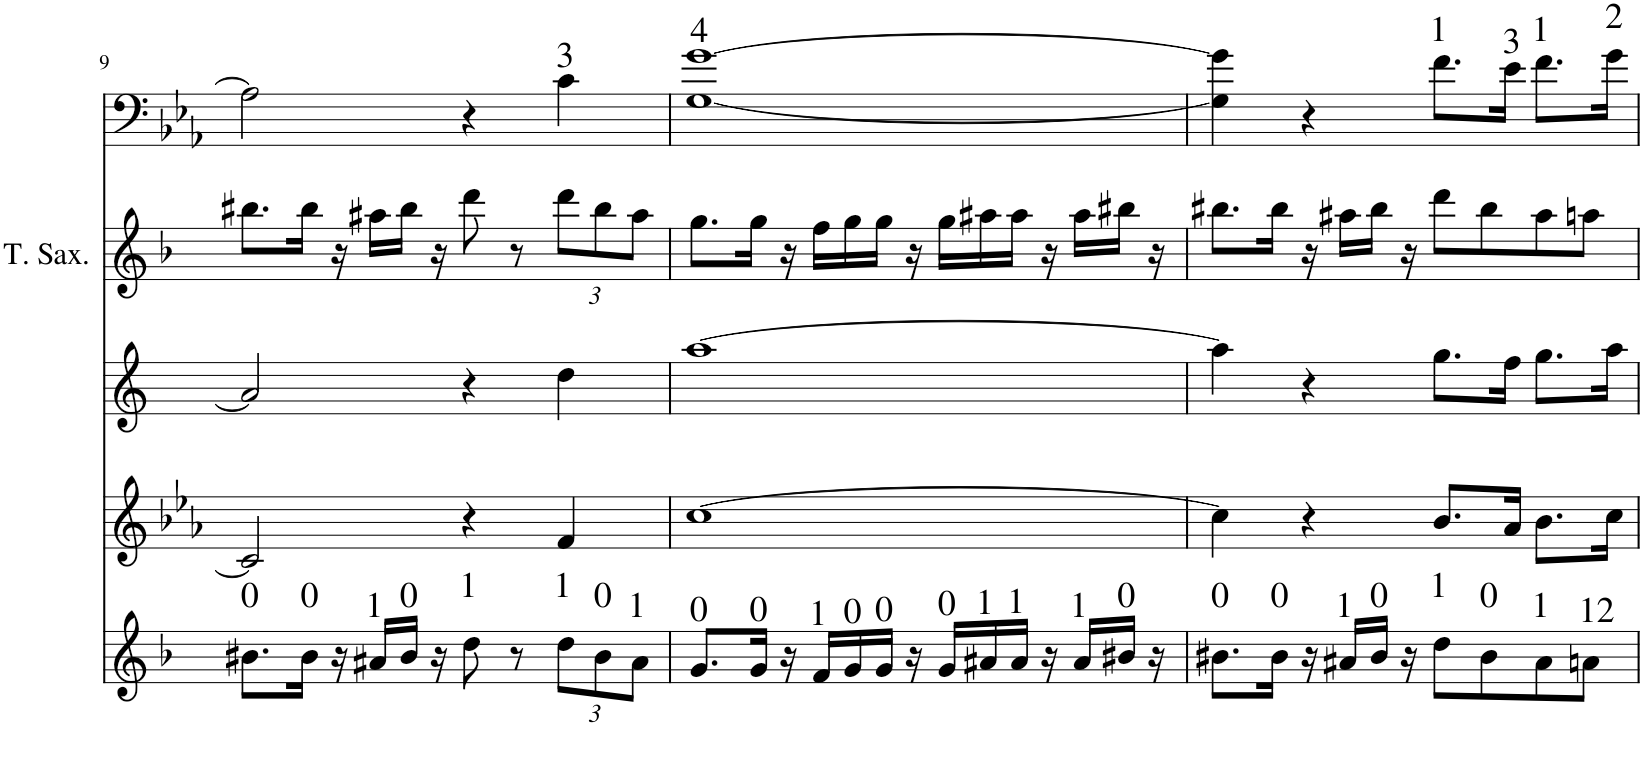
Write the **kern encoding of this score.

**kern	**kern	**kern	**kern	**kern	**kern
*part6	*part5	*part4	*part3	*part2	*part1
*staff6	*staff5	*staff4	*staff3	*staff2	*staff1
*I"Trompete Bb	*I"Flauta	*I"Saxofone Alto	*I"Tuba	*I"Tenor Saxophone	*I"Trombone
*I'Tpt	*I'Fl	*	*I'Tba	*I'T. Sax.	*I'Trb
!!LO:PB:g=z
*clefG2	*clefG2	*clefG2	*clefF4	*clefG2	*clefF4
*Trd1c2	*	*Trd5c9	*	*Trd8c14	*
*k[b-]	*k[b-e-a-]	*k[]	*k[b-e-a-]	*k[b-]	*k[b-e-a-]
*M4/4	*M4/4	*M4/4	*M4/4	*M4/4	*M4/4
=9	=9	=9	=9	=9	=9
!	!	!	!LO:TX:a:t=0	!	!
!LO:TX:a:t=0	!	!	!	!	!
8.b#X\L	2c/]	2a/]	8.AA#X/L	8.bb#X\L	2A-\]
!	!	!	!LO:TX:a:t=0	!	!
!LO:TX:a:t=0	!	!	!	!	!
16b#\Jk	.	.	16AA#/Jk	16bb#\Jk	.
16r	.	.	16r	16r	.
!	!	!	!LO:TX:a:t=1	!	!
!LO:TX:a:t=1	!	!	!	!	!
16a#X/LL	.	.	16GG#X/LL	16aa#X\LL	.
!	!	!	!LO:TX:a:t=0	!	!
!LO:TX:a:t=0	!	!	!	!	!
16b#/JJ	.	.	16AA#/JJ	16bb#\JJ	.
16r	.	.	16r	16r	.
!	!	!	!LO:TX:a:t=1	!	!
!LO:TX:a:t=1	!	!	!	!	!
8dd\	4r	4r	8C	8ddd\	4r
8r	.	.	8r	8r	.
*Xbrackettup	*	*	*Xbrackettup	*Xbrackettup	*
!	!	!	!	!	!LO:TX:a:t=3
!	!	!	!LO:TX:a:t=1	!	!
!LO:TX:a:t=1	!	!	!	!	!
12dd\L	4f/	4dd\	12C/L	12ddd\L	4c\
!	!	!	!LO:TX:a:t=0	!	!
!LO:TX:a:t=0	!	!	!	!	!
12b#\	.	.	12AA#/	12bb#\	.
!	!	!	!LO:TX:a:t=1	!	!
!LO:TX:a:t=1	!	!	!	!	!
12a#\J	.	.	12GG#/J	12aa#\J	.
=10	=10	=10	=10	=10	=10
!	!	!	!	!	!LO:TX:a:t=4
!	!	!	!LO:TX:a:t=0	!	!
!LO:TX:a:t=0	!	!	!	!	!
8.g/L	[1cc	[1aa	8.FF/L	8.gg\L	[1G [1g
!	!	!	!LO:TX:a:t=0	!	!
!LO:TX:a:t=0	!	!	!	!	!
16g/Jk	.	.	16FF/Jk	16gg\Jk	.
16r	.	.	16r	16r	.
!	!	!	!LO:TX:a:t=1	!	!
!LO:TX:a:t=1	!	!	!	!	!
16f/LL	.	.	16EE-/LL	16ff\LL	.
!	!	!	!LO:TX:a:t=0	!	!
!LO:TX:a:t=0	!	!	!	!	!
16g/	.	.	16FF/	16gg\	.
!	!	!	!LO:TX:a:t=0	!	!
!LO:TX:a:t=0	!	!	!	!	!
16g/JJ	.	.	16FF/JJ	16gg\JJ	.
16r	.	.	16r	16r	.
!	!	!	!LO:TX:a:t=0	!	!
!LO:TX:a:t=0	!	!	!	!	!
16g/LL	.	.	16FF/LL	16gg\LL	.
!	!	!	!LO:TX:a:t=1	!	!
!LO:TX:a:t=1	!	!	!	!	!
16a#X/	.	.	16GG#X/	16aa#X\	.
!	!	!	!LO:TX:a:t=1	!	!
!LO:TX:a:t=1	!	!	!	!	!
16a#/JJ	.	.	16GG#/JJ	16aa#\JJ	.
16r	.	.	16r	16r	.
!	!	!	!LO:TX:a:t=1	!	!
!LO:TX:a:t=1	!	!	!	!	!
16a#/LL	.	.	16GG#/LL	16aa#\LL	.
!	!	!	!LO:TX:a:t=0	!	!
!LO:TX:a:t=0	!	!	!	!	!
16b#X/JJ	.	.	16AA#X/JJ	16bb#X\JJ	.
16r	.	.	16r	16r	.
=11	=11	=11	=11	=11	=11
!	!	!	!LO:TX:a:t=0	!	!
!LO:TX:a:t=0	!	!	!	!	!
8.b#X\L	4cc\]	4aa\]	8.AA#X/L	8.bb#X\L	4G\] 4g\]
!	!	!	!LO:TX:a:t=0	!	!
!LO:TX:a:t=0	!	!	!	!	!
16b#\Jk	.	.	16AA#/Jk	16bb#\Jk	.
16r	4r	4r	16r	16r	4r
!	!	!	!LO:TX:a:t=1	!	!
!LO:TX:a:t=1	!	!	!	!	!
16a#X/LL	.	.	16GG#X/LL	16aa#X\LL	.
!	!	!	!LO:TX:a:t=0	!	!
!LO:TX:a:t=0	!	!	!	!	!
16b#/JJ	.	.	16AA#/JJ	16bb#\JJ	.
16r	.	.	16r	16r	.
!	!	!	!	!	!LO:TX:a:t=1
!	!	!	!LO:TX:a:t=1	!	!
!LO:TX:a:t=1	!	!	!	!	!
8dd\L	8.b-/L	8.gg\L	8C/L	8ddd\L	8.f\L
!	!	!	!LO:TX:a:t=0	!	!
!LO:TX:a:t=0	!	!	!	!	!
8b#\	.	.	8AA#/J	8bb#\	.
!	!	!	!	!	!LO:TX:a:t=3
.	16a-/Jk	16ff\Jk	.	.	16e-\Jk
!	!	!	!	!	!LO:TX:a:t=1
!	!	!	!LO:TX:a:t=1	!	!
!LO:TX:a:t=1	!	!	!	!	!
8a#\	8.b-\L	8.gg\L	8GG#/L	8aa#\	8.f\L
!	!	!	!LO:TX:a:t=12	!	!
!LO:TX:a:t=12	!	!	!	!	!
8an\J	.	.	8GGn/J	8aan\J	.
!	!	!	!	!	!LO:TX:a:t=2
.	16cc\Jk	16aa\Jk	.	.	16g\Jk
=	=	=	=	=	=
*-	*-	*-	*-	*-	*-
